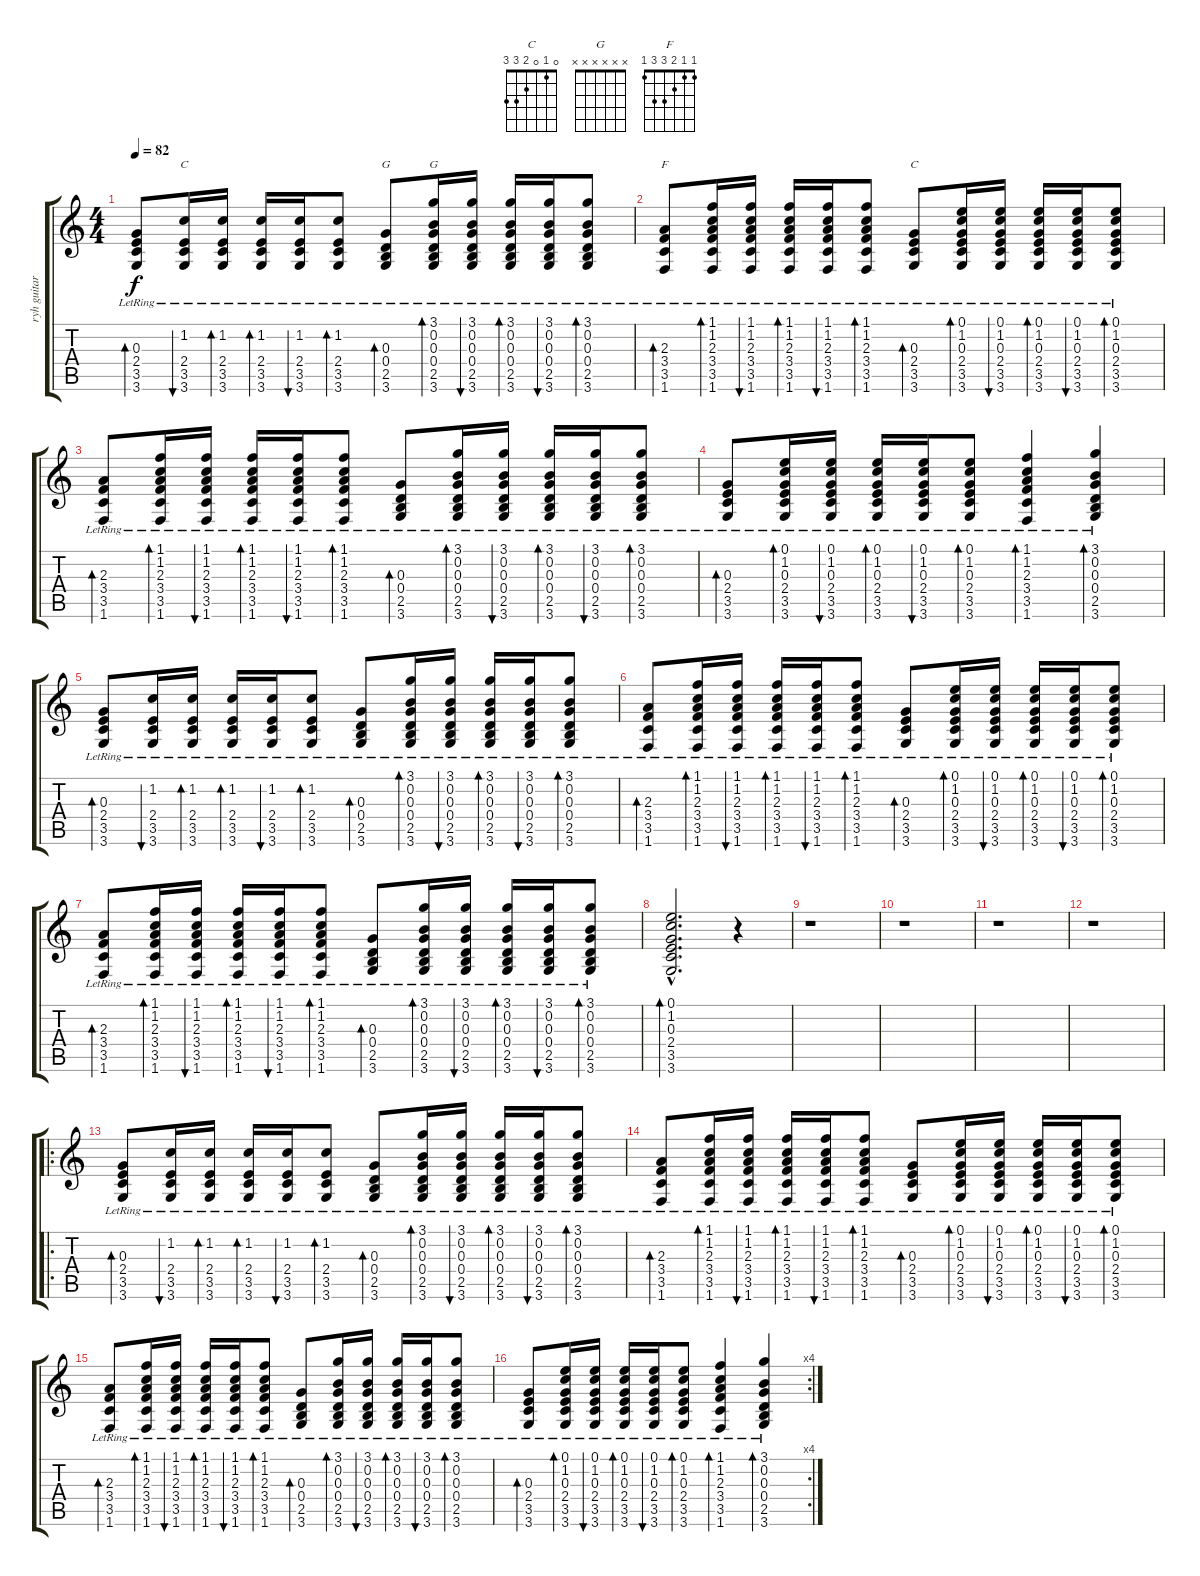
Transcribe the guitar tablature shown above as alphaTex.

\track ("ryh guitar" "ryh guitar") {instrument acousticguitarsteel}
\staff {score tabs}
\tuning (E4 B3 G3 D3 A2 E2) {hide}
\chord ("C" x x x x x x) {firstfret 0}
\chord ("G" 3 0 0 0 2 3)
\chord ("G" x x x x x x) {firstfret 0}
\chord ("F" 1 1 2 3 3 1)
\chord ("C" 0 1 0 2 3 3)
\ts (4 4)
\tempo 82
\clef g2
\ks c
(0.3{lr} 2.4{lr} 3.5{lr} 3.6{lr}).8{bd 60 dy f} (1.2{lr} 2.4{lr} 3.5{lr} 3.6{lr}).16{bu 60 ch "C"} (1.2{lr} 2.4{lr} 3.5{lr} 3.6{lr}).16{bd 60} (1.2{lr} 2.4{lr} 3.5{lr} 3.6{lr}).16{bd 60} (1.2{lr} 2.4{lr} 3.5{lr} 3.6{lr}).16{bu 60} (1.2{lr} 2.4{lr} 3.5{lr} 3.6{lr}).8{bd 60} (0.3{lr} 0.4{lr} 2.5{lr} 3.6{lr}).8{bd 60 ch "G"} (3.1{lr} 0.2{lr} 0.3{lr} 0.4{lr} 2.5{lr} 3.6{lr}).16{bd 60 ch "G"} (3.1{lr} 0.2{lr} 0.3{lr} 0.4{lr} 2.5{lr} 3.6{lr}).16{bu 60} (3.1{lr} 0.2{lr} 0.3{lr} 0.4{lr} 2.5{lr} 3.6{lr}).16{bd 60} (3.1{lr} 0.2{lr} 0.3{lr} 0.4{lr} 2.5{lr} 3.6{lr}).16{bu 60} (3.1{lr} 0.2{lr} 0.3{lr} 0.4{lr} 2.5{lr} 3.6{lr}).8{bd 60} |
(2.3{lr} 3.4{lr} 3.5{lr} 1.6{lr}).8{bd 60 ch "F"} (1.1{lr} 1.2{lr} 2.3{lr} 3.4{lr} 3.5{lr} 1.6{lr}).16{bd 60} (1.1{lr} 1.2{lr} 2.3{lr} 3.4{lr} 3.5{lr} 1.6{lr}).16{bu 60} (1.1{lr} 1.2{lr} 2.3{lr} 3.4{lr} 3.5{lr} 1.6{lr}).16{bd 60} (1.1{lr} 1.2{lr} 2.3{lr} 3.4{lr} 3.5{lr} 1.6{lr}).16{bu 60} (1.1{lr} 1.2{lr} 2.3{lr} 3.4{lr} 3.5{lr} 1.6{lr}).8{bd 60} (0.3{lr} 2.4{lr} 3.5{lr} 3.6{lr}).8{bd 60 ch "C"} (0.1{lr} 1.2{lr} 0.3{lr} 2.4{lr} 3.5{lr} 3.6{lr}).16{bd 60} (0.1{lr} 1.2{lr} 0.3{lr} 2.4{lr} 3.5{lr} 3.6{lr}).16{bu 60} (0.1{lr} 1.2{lr} 0.3{lr} 2.4{lr} 3.5{lr} 3.6{lr}).16{bd 60} (0.1{lr} 1.2{lr} 0.3{lr} 2.4{lr} 3.5{lr} 3.6{lr}).16{bu 60} (0.1{lr} 1.2{lr} 0.3{lr} 2.4{lr} 3.5{lr} 3.6{lr}).8{bd 60} |
(2.3{lr} 3.4{lr} 3.5{lr} 1.6{lr}).8{bd 60} (1.1{lr} 1.2{lr} 2.3{lr} 3.4{lr} 3.5{lr} 1.6{lr}).16{bd 60} (1.1{lr} 1.2{lr} 2.3{lr} 3.4{lr} 3.5{lr} 1.6{lr}).16{bu 60} (1.1{lr} 1.2{lr} 2.3{lr} 3.4{lr} 3.5{lr} 1.6{lr}).16{bd 60} (1.1{lr} 1.2{lr} 2.3{lr} 3.4{lr} 3.5{lr} 1.6{lr}).16{bu 60} (1.1{lr} 1.2{lr} 2.3{lr} 3.4{lr} 3.5{lr} 1.6{lr}).8{bd 60} (0.3{lr} 0.4{lr} 2.5{lr} 3.6{lr}).8{bd 60} (3.1{lr} 0.2{lr} 0.3{lr} 0.4{lr} 2.5{lr} 3.6{lr}).16{bd 60} (3.1{lr} 0.2{lr} 0.3{lr} 0.4{lr} 2.5{lr} 3.6{lr}).16{bu 60} (3.1{lr} 0.2{lr} 0.3{lr} 0.4{lr} 2.5{lr} 3.6{lr}).16{bd 60} (3.1{lr} 0.2{lr} 0.3{lr} 0.4{lr} 2.5{lr} 3.6{lr}).16{bu 60} (3.1{lr} 0.2{lr} 0.3{lr} 0.4{lr} 2.5{lr} 3.6{lr}).8{bd 60} |
(0.3{lr} 2.4{lr} 3.5{lr} 3.6{lr}).8{bd 60} (0.1{lr} 1.2{lr} 0.3{lr} 2.4{lr} 3.5{lr} 3.6{lr}).16{bd 60} (0.1{lr} 1.2{lr} 0.3{lr} 2.4{lr} 3.5{lr} 3.6{lr}).16{bu 60} (0.1{lr} 1.2{lr} 0.3{lr} 2.4{lr} 3.5{lr} 3.6{lr}).16{bd 60} (0.1{lr} 1.2{lr} 0.3{lr} 2.4{lr} 3.5{lr} 3.6{lr}).16{bu 60} (0.1{lr} 1.2{lr} 0.3{lr} 2.4{lr} 3.5{lr} 3.6{lr}).8{bd 60} (1.1{lr} 1.2{lr} 2.3{lr} 3.4{lr} 3.5{lr} 1.6{lr}).4{bd 60} (3.1{lr} 0.2{lr} 0.3{lr} 0.4{lr} 2.5{lr} 3.6{lr}).4{bd 60} |
(0.3{lr} 2.4{lr} 3.5{lr} 3.6{lr}).8{bd 60} (1.2{lr} 2.4{lr} 3.5{lr} 3.6{lr}).16{bu 60} (1.2{lr} 2.4{lr} 3.5{lr} 3.6{lr}).16{bd 60} (1.2{lr} 2.4{lr} 3.5{lr} 3.6{lr}).16{bd 60} (1.2{lr} 2.4{lr} 3.5{lr} 3.6{lr}).16{bu 60} (1.2{lr} 2.4{lr} 3.5{lr} 3.6{lr}).8{bd 60} (0.3{lr} 0.4{lr} 2.5{lr} 3.6{lr}).8{bd 60} (3.1{lr} 0.2{lr} 0.3{lr} 0.4{lr} 2.5{lr} 3.6{lr}).16{bd 60} (3.1{lr} 0.2{lr} 0.3{lr} 0.4{lr} 2.5{lr} 3.6{lr}).16{bu 60} (3.1{lr} 0.2{lr} 0.3{lr} 0.4{lr} 2.5{lr} 3.6{lr}).16{bd 60} (3.1{lr} 0.2{lr} 0.3{lr} 0.4{lr} 2.5{lr} 3.6{lr}).16{bu 60} (3.1{lr} 0.2{lr} 0.3{lr} 0.4{lr} 2.5{lr} 3.6{lr}).8{bd 60} |
(2.3{lr} 3.4{lr} 3.5{lr} 1.6{lr}).8{bd 60} (1.1{lr} 1.2{lr} 2.3{lr} 3.4{lr} 3.5{lr} 1.6{lr}).16{bd 60} (1.1{lr} 1.2{lr} 2.3{lr} 3.4{lr} 3.5{lr} 1.6{lr}).16{bu 60} (1.1{lr} 1.2{lr} 2.3{lr} 3.4{lr} 3.5{lr} 1.6{lr}).16{bd 60} (1.1{lr} 1.2{lr} 2.3{lr} 3.4{lr} 3.5{lr} 1.6{lr}).16{bu 60} (1.1{lr} 1.2{lr} 2.3{lr} 3.4{lr} 3.5{lr} 1.6{lr}).8{bd 60} (0.3{lr} 2.4{lr} 3.5{lr} 3.6{lr}).8{bd 60} (0.1{lr} 1.2{lr} 0.3{lr} 2.4{lr} 3.5{lr} 3.6{lr}).16{bd 60} (0.1{lr} 1.2{lr} 0.3{lr} 2.4{lr} 3.5{lr} 3.6{lr}).16{bu 60} (0.1{lr} 1.2{lr} 0.3{lr} 2.4{lr} 3.5{lr} 3.6{lr}).16{bd 60} (0.1{lr} 1.2{lr} 0.3{lr} 2.4{lr} 3.5{lr} 3.6{lr}).16{bu 60} (0.1{lr} 1.2{lr} 0.3{lr} 2.4{lr} 3.5{lr} 3.6{lr}).8{bd 60} |
(2.3{lr} 3.4{lr} 3.5{lr} 1.6{lr}).8{bd 60} (1.1{lr} 1.2{lr} 2.3{lr} 3.4{lr} 3.5{lr} 1.6{lr}).16{bd 60} (1.1{lr} 1.2{lr} 2.3{lr} 3.4{lr} 3.5{lr} 1.6{lr}).16{bu 60} (1.1{lr} 1.2{lr} 2.3{lr} 3.4{lr} 3.5{lr} 1.6{lr}).16{bd 60} (1.1{lr} 1.2{lr} 2.3{lr} 3.4{lr} 3.5{lr} 1.6{lr}).16{bu 60} (1.1{lr} 1.2{lr} 2.3{lr} 3.4{lr} 3.5{lr} 1.6{lr}).8{bd 60} (0.3{lr} 0.4{lr} 2.5{lr} 3.6{lr}).8{bd 60} (3.1{lr} 0.2{lr} 0.3{lr} 0.4{lr} 2.5{lr} 3.6{lr}).16{bd 60} (3.1{lr} 0.2{lr} 0.3{lr} 0.4{lr} 2.5{lr} 3.6{lr}).16{bu 60} (3.1{lr} 0.2{lr} 0.3{lr} 0.4{lr} 2.5{lr} 3.6{lr}).16{bd 60} (3.1{lr} 0.2{lr} 0.3{lr} 0.4{lr} 2.5{lr} 3.6{lr}).16{bu 60} (3.1{lr} 0.2{lr} 0.3{lr} 0.4{lr} 2.5{lr} 3.6{lr}).8{bd 60} |
(0.1{hac} 1.2{hac} 0.3{hac} 2.4{hac} 3.5{hac} 3.6{hac}).2{d bd 120} r.4 |
r.1 |
r.1 |
r.1 |
r.1 |
\ro
(0.3{lr} 2.4{lr} 3.5{lr} 3.6{lr}).8{bd 60} (1.2{lr} 2.4{lr} 3.5{lr} 3.6{lr}).16{bu 60} (1.2{lr} 2.4{lr} 3.5{lr} 3.6{lr}).16{bd 60} (1.2{lr} 2.4{lr} 3.5{lr} 3.6{lr}).16{bd 60} (1.2{lr} 2.4{lr} 3.5{lr} 3.6{lr}).16{bu 60} (1.2{lr} 2.4{lr} 3.5{lr} 3.6{lr}).8{bd 60} (0.3{lr} 0.4{lr} 2.5{lr} 3.6{lr}).8{bd 60} (3.1{lr} 0.2{lr} 0.3{lr} 0.4{lr} 2.5{lr} 3.6{lr}).16{bd 60} (3.1{lr} 0.2{lr} 0.3{lr} 0.4{lr} 2.5{lr} 3.6{lr}).16{bu 60} (3.1{lr} 0.2{lr} 0.3{lr} 0.4{lr} 2.5{lr} 3.6{lr}).16{bd 60} (3.1{lr} 0.2{lr} 0.3{lr} 0.4{lr} 2.5{lr} 3.6{lr}).16{bu 60} (3.1{lr} 0.2{lr} 0.3{lr} 0.4{lr} 2.5{lr} 3.6{lr}).8{bd 60} |
(2.3{lr} 3.4{lr} 3.5{lr} 1.6{lr}).8{bd 60} (1.1{lr} 1.2{lr} 2.3{lr} 3.4{lr} 3.5{lr} 1.6{lr}).16{bd 60} (1.1{lr} 1.2{lr} 2.3{lr} 3.4{lr} 3.5{lr} 1.6{lr}).16{bu 60} (1.1{lr} 1.2{lr} 2.3{lr} 3.4{lr} 3.5{lr} 1.6{lr}).16{bd 60} (1.1{lr} 1.2{lr} 2.3{lr} 3.4{lr} 3.5{lr} 1.6{lr}).16{bu 60} (1.1{lr} 1.2{lr} 2.3{lr} 3.4{lr} 3.5{lr} 1.6{lr}).8{bd 60} (0.3{lr} 2.4{lr} 3.5{lr} 3.6{lr}).8{bd 60} (0.1{lr} 1.2{lr} 0.3{lr} 2.4{lr} 3.5{lr} 3.6{lr}).16{bd 60} (0.1{lr} 1.2{lr} 0.3{lr} 2.4{lr} 3.5{lr} 3.6{lr}).16{bu 60} (0.1{lr} 1.2{lr} 0.3{lr} 2.4{lr} 3.5{lr} 3.6{lr}).16{bd 60} (0.1{lr} 1.2{lr} 0.3{lr} 2.4{lr} 3.5{lr} 3.6{lr}).16{bu 60} (0.1{lr} 1.2{lr} 0.3{lr} 2.4{lr} 3.5{lr} 3.6{lr}).8{bd 60} |
(2.3{lr} 3.4{lr} 3.5{lr} 1.6{lr}).8{bd 60} (1.1{lr} 1.2{lr} 2.3{lr} 3.4{lr} 3.5{lr} 1.6{lr}).16{bd 60} (1.1{lr} 1.2{lr} 2.3{lr} 3.4{lr} 3.5{lr} 1.6{lr}).16{bu 60} (1.1{lr} 1.2{lr} 2.3{lr} 3.4{lr} 3.5{lr} 1.6{lr}).16{bd 60} (1.1{lr} 1.2{lr} 2.3{lr} 3.4{lr} 3.5{lr} 1.6{lr}).16{bu 60} (1.1{lr} 1.2{lr} 2.3{lr} 3.4{lr} 3.5{lr} 1.6{lr}).8{bd 60} (0.3{lr} 0.4{lr} 2.5{lr} 3.6{lr}).8{bd 60} (3.1{lr} 0.2{lr} 0.3{lr} 0.4{lr} 2.5{lr} 3.6{lr}).16{bd 60} (3.1{lr} 0.2{lr} 0.3{lr} 0.4{lr} 2.5{lr} 3.6{lr}).16{bu 60} (3.1{lr} 0.2{lr} 0.3{lr} 0.4{lr} 2.5{lr} 3.6{lr}).16{bd 60} (3.1{lr} 0.2{lr} 0.3{lr} 0.4{lr} 2.5{lr} 3.6{lr}).16{bu 60} (3.1{lr} 0.2{lr} 0.3{lr} 0.4{lr} 2.5{lr} 3.6{lr}).8{bd 60} |
\rc 4
(0.3{lr} 2.4{lr} 3.5{lr} 3.6{lr}).8{bd 60} (0.1{lr} 1.2{lr} 0.3{lr} 2.4{lr} 3.5{lr} 3.6{lr}).16{bd 60} (0.1{lr} 1.2{lr} 0.3{lr} 2.4{lr} 3.5{lr} 3.6{lr}).16{bu 60} (0.1{lr} 1.2{lr} 0.3{lr} 2.4{lr} 3.5{lr} 3.6{lr}).16{bd 60} (0.1{lr} 1.2{lr} 0.3{lr} 2.4{lr} 3.5{lr} 3.6{lr}).16{bu 60} (0.1{lr} 1.2{lr} 0.3{lr} 2.4{lr} 3.5{lr} 3.6{lr}).8{bd 60} (1.1{lr} 1.2{lr} 2.3{lr} 3.4{lr} 3.5{lr} 1.6{lr}).4{bd 60} (3.1{lr} 0.2{lr} 0.3{lr} 0.4{lr} 2.5{lr} 3.6{lr}).4{bd 60}
